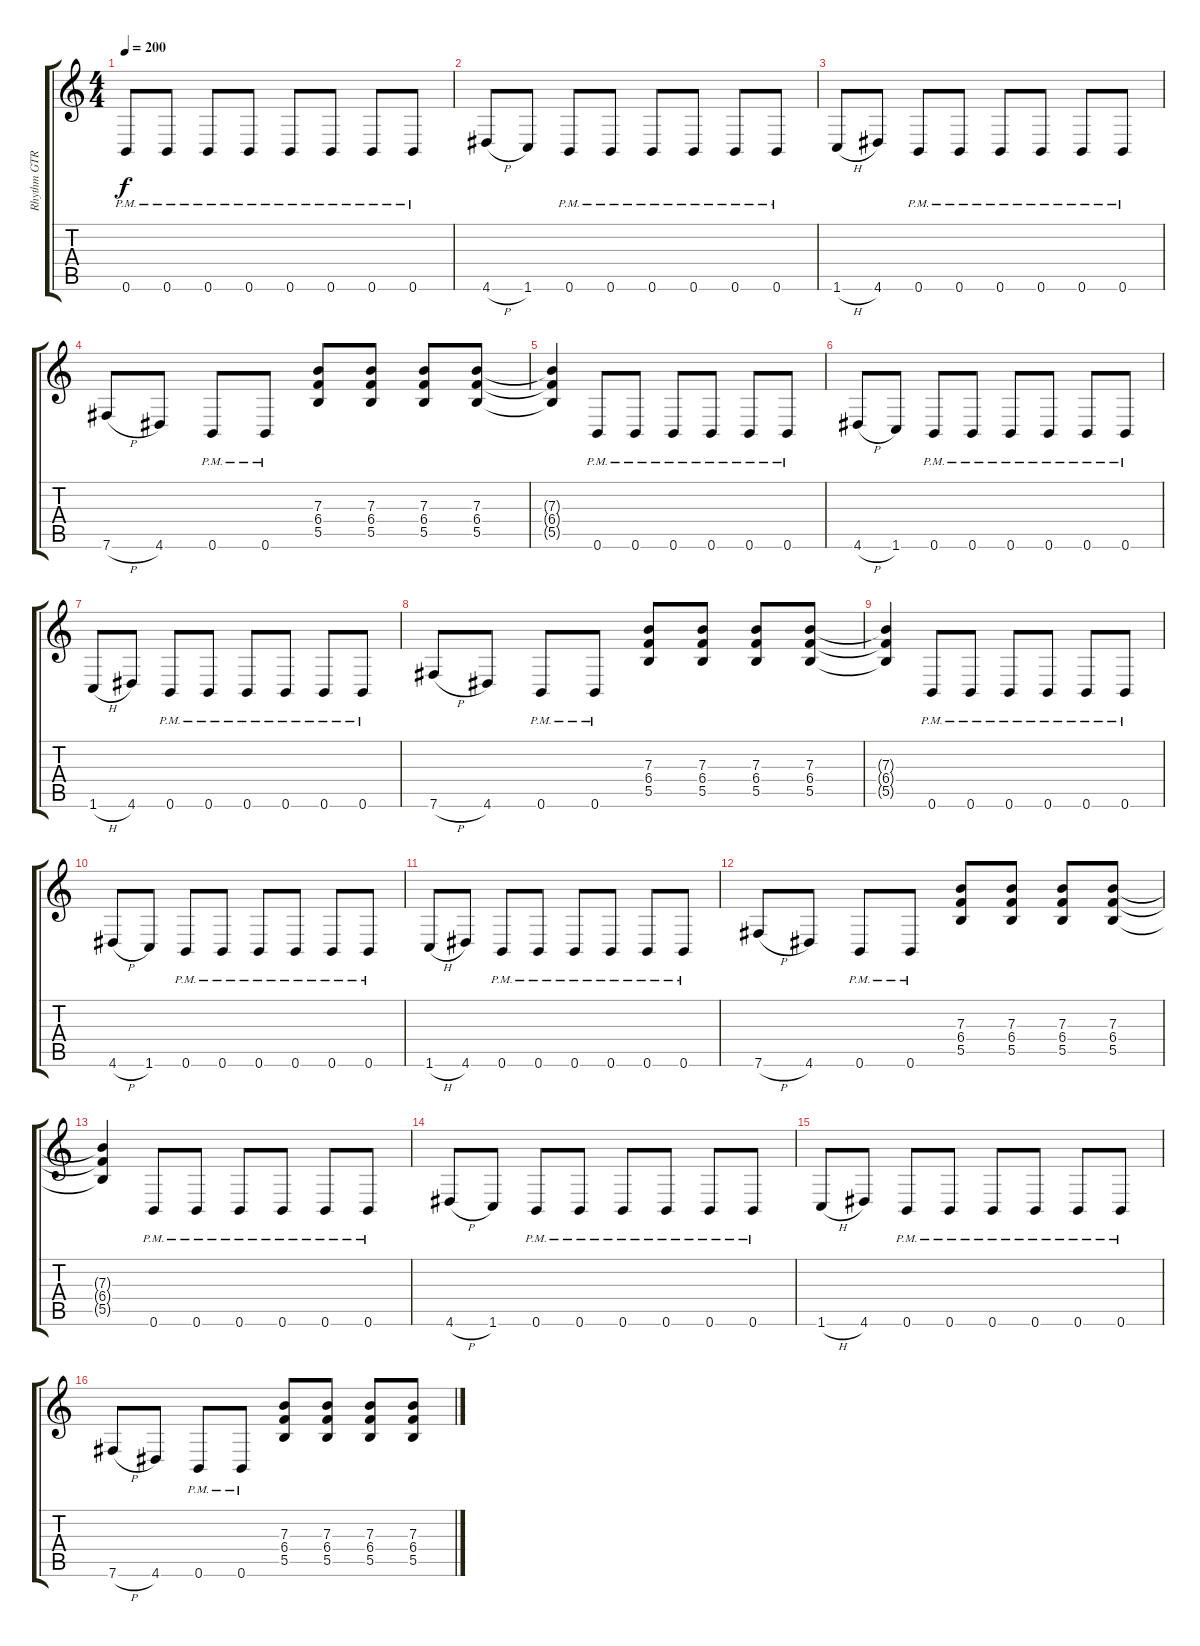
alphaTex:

\track ("Rhythm GTR L" "Rhythm GTR") {instrument distortionguitar}
\staff {score tabs}
\tuning (Db4 Ab3 E3 B2 Gb2 B1) {hide}
\ts (4 4)
\tempo 200
\clef g2
\ks c
0.6{pm}.8{dy f} 0.6{pm}.8 0.6{pm}.8 0.6{pm}.8 0.6{pm}.8 0.6{pm}.8 0.6{pm}.8 0.6{pm}.8 |
4.6{h}.8 1.6.8 0.6{pm}.8 0.6{pm}.8 0.6{pm}.8 0.6{pm}.8 0.6{pm}.8 0.6{pm}.8 |
1.6{h}.8 4.6.8 0.6{pm}.8 0.6{pm}.8 0.6{pm}.8 0.6{pm}.8 0.6{pm}.8 0.6{pm}.8 |
7.6{h}.8 4.6.8 0.6{pm}.8 0.6{pm}.8 (7.3 6.4 5.5).8 (7.3 6.4 5.5).8 (7.3 6.4 5.5).8 (7.3 6.4 5.5).8 |
(7.3{t} 6.4{t} 5.5{t}).4 0.6{pm}.8 0.6{pm}.8 0.6{pm}.8 0.6{pm}.8 0.6{pm}.8 0.6{pm}.8 |
4.6{h}.8 1.6.8 0.6{pm}.8 0.6{pm}.8 0.6{pm}.8 0.6{pm}.8 0.6{pm}.8 0.6{pm}.8 |
1.6{h}.8 4.6.8 0.6{pm}.8 0.6{pm}.8 0.6{pm}.8 0.6{pm}.8 0.6{pm}.8 0.6{pm}.8 |
7.6{h}.8 4.6.8 0.6{pm}.8 0.6{pm}.8 (7.3 6.4 5.5).8 (7.3 6.4 5.5).8 (7.3 6.4 5.5).8 (7.3 6.4 5.5).8 |
(7.3{t} 6.4{t} 5.5{t}).4 0.6{pm}.8 0.6{pm}.8 0.6{pm}.8 0.6{pm}.8 0.6{pm}.8 0.6{pm}.8 |
4.6{h}.8 1.6.8 0.6{pm}.8 0.6{pm}.8 0.6{pm}.8 0.6{pm}.8 0.6{pm}.8 0.6{pm}.8 |
1.6{h}.8 4.6.8 0.6{pm}.8 0.6{pm}.8 0.6{pm}.8 0.6{pm}.8 0.6{pm}.8 0.6{pm}.8 |
7.6{h}.8 4.6.8 0.6{pm}.8 0.6{pm}.8 (7.3 6.4 5.5).8 (7.3 6.4 5.5).8 (7.3 6.4 5.5).8 (7.3 6.4 5.5).8 |
(7.3{t} 6.4{t} 5.5{t}).4 0.6{pm}.8 0.6{pm}.8 0.6{pm}.8 0.6{pm}.8 0.6{pm}.8 0.6{pm}.8 |
4.6{h}.8 1.6.8 0.6{pm}.8 0.6{pm}.8 0.6{pm}.8 0.6{pm}.8 0.6{pm}.8 0.6{pm}.8 |
1.6{h}.8 4.6.8 0.6{pm}.8 0.6{pm}.8 0.6{pm}.8 0.6{pm}.8 0.6{pm}.8 0.6{pm}.8 |
7.6{h}.8 4.6.8 0.6{pm}.8 0.6{pm}.8 (7.3 6.4 5.5).8 (7.3 6.4 5.5).8 (7.3 6.4 5.5).8 (7.3 6.4 5.5).8
